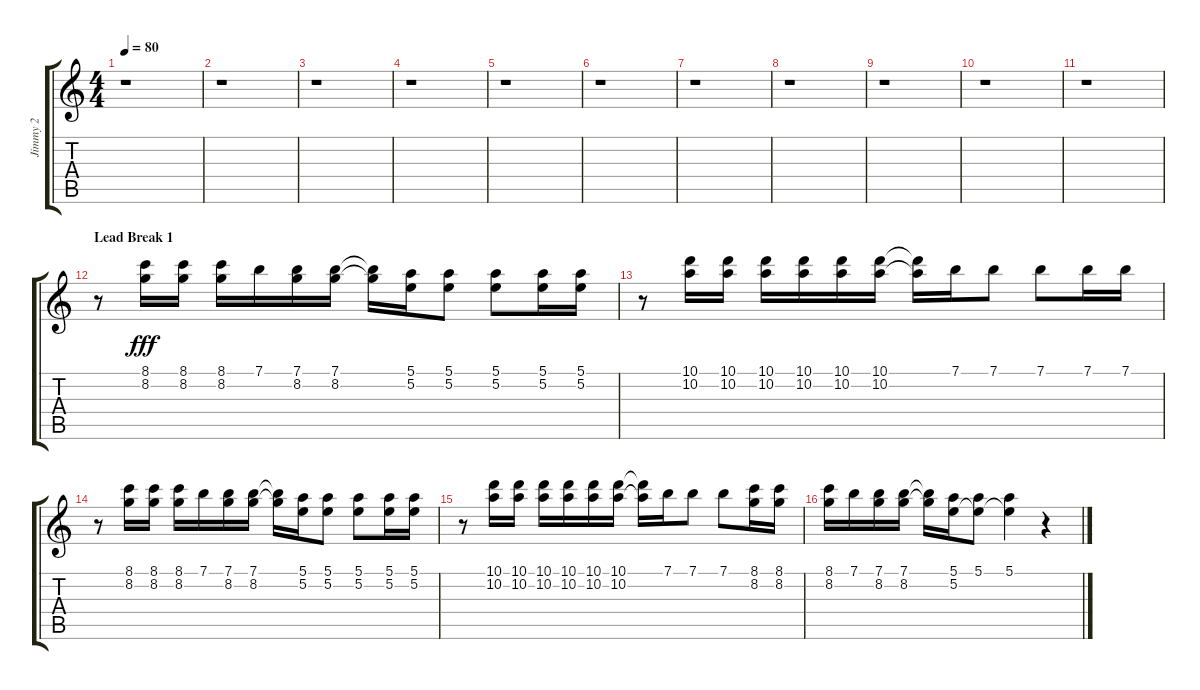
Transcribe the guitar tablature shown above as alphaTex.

\track ("Jimmy 2" "Jimmy 2") {instrument overdrivenguitar}
\staff {score tabs}
\tuning (E4 B3 G3 D3 A2 E2) {hide}
\ts (4 4)
\tempo 80
\clef g2
\ks c
r.1{dy fff} |
r.1 |
r.1 |
r.1 |
r.1 |
r.1 |
r.1 |
r.1 |
r.1 |
r.1 |
r.1 |
\section ("" "Lead Break 1")
r.8{volume 13} (8.1 8.2).16 (8.1 8.2).16 (8.1 8.2).16 7.1.16 (7.1 8.2).16 (7.1 8.2).16 (7.1{t} 8.2{t}).16 (5.1 5.2).16 (5.1 5.2).8 (5.1 5.2).8 (5.1 5.2).16 (5.1 5.2).16 |
r.8 (10.1 10.2).16 (10.1 10.2).16 (10.1 10.2).16 (10.1 10.2).16 (10.1 10.2).16 (10.1 10.2).16 (10.1{t} 10.2{t}).16 7.1.16 7.1.8 7.1.8 7.1.16 7.1.16 |
r.8 (8.1 8.2).16 (8.1 8.2).16 (8.1 8.2).16 7.1.16 (7.1 8.2).16 (7.1 8.2).16 (7.1{t} 8.2{t}).16 (5.1 5.2).16 (5.1 5.2).8 (5.1 5.2).8 (5.1 5.2).16 (5.1 5.2).16 |
r.8 (10.1 10.2).16 (10.1 10.2).16 (10.1 10.2).16 (10.1 10.2).16 (10.1 10.2).16 (10.1 10.2).16 (10.1{t} 10.2{t}).16 7.1.16 7.1.8 7.1.8 (8.1 8.2).16 (8.1 8.2).16 |
(8.1 8.2).16 7.1.16 (7.1 8.2).16 (7.1 8.2).16 (7.1{t} 8.2{t}).16 (5.1 5.2).16 (5.1 5.2{t}).8 (5.1 5.2{t}).4 r.4
